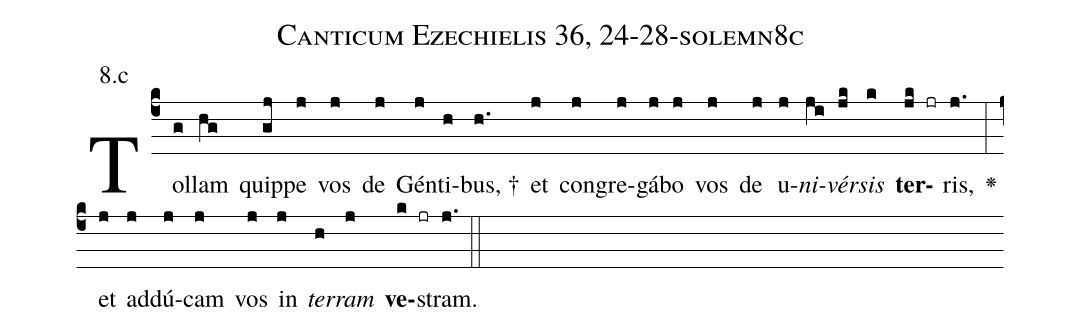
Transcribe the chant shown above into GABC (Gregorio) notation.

name: Canticum Ezechielis 36, 24-28-solemn8c;
annotation: 8.c;
%%
(c4)Tol(g)lam(hg) quip(gj)pe(j) vos(j) de(j) Gén(j)ti(h)bus, †(h.) et(j) con(j)gre(j)gá(j)bo(j) vos(j) de(j) u(j)<i>ni</i>(ji)<i>vér</i>(jk)<i>sis</i>(k) <b>ter</b>(jk jr)ris,(j.) <v>\greheightstar</v>(:) et(j) ad(j)dú(j)cam(j) vos(j) in(j) <i>ter</i>(h)<i>ram</i>(j) <b>ve</b>(k jr)stram.(j.) (::)


%E(j) u(j) o(h) u(j) a(k) e.(j.) (::)
